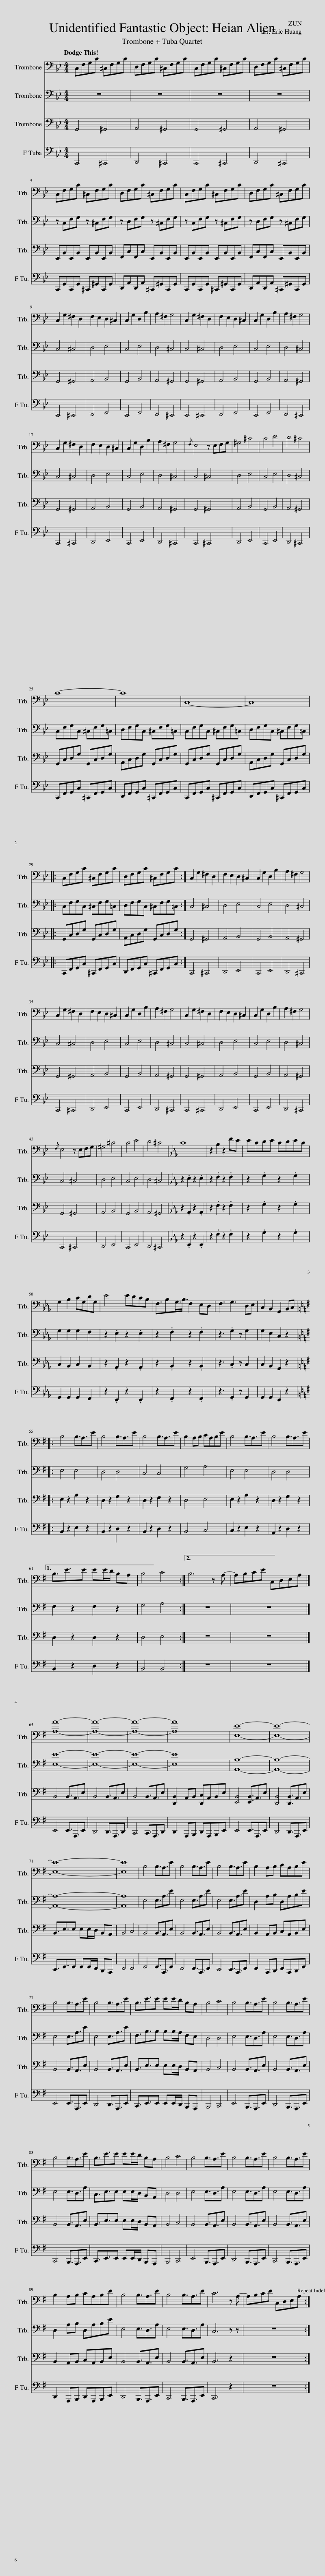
X:1
%%score 1 2 3 4
L:1/8
Q:1/4=120
M:4/4
I:linebreak $
K:Bb
V:1 bass
V:2 bass
V:3 bass
V:4 bass
V:1
 C,F,G,C ^C,F,G,C | D,F,G,C ^C,F,G,C | C,F,G,C ^C,F,G,C | D,F,G,C ^C,F,G,C |$ C,F,G,C ^C,F,G,C | %5
 D,F,G,C ^C,F,G,C | C,F,G,C ^C,F,G,C | D,F,G,C ^C,F,G,C |$ C,2 G,2 ^F,2 D,2 | F,2 E,2 D,2 ^C,2 | %10
 C,2 G,2 D,2 B,2 | A,2 ^F,2 G,4 | C,2 G,2 ^F,2 D,2 | F,2 E,2 D,2 ^C,2 | C,2 G,2 D,2 B,2 | %15
 A,2 ^F,2 G,4 |$ C,2 G,2 ^F,2 D,2 | F,2 E,2 D,2 ^C,2 | C,2 G,2 D,2 B,2 | A,2 ^F,2 G,4 | %20
{/F,} E,4 z E,F,G, | ^G,4 ^C4 | C4 E4 | D4 ^C4 |$ C8- | %25
 C8 | C,8- | C,8 |:$ C,F,G,C ^C,F,G,C | D,F,G,C ^C,F,G,C :| %30
 C,2 G,2 ^F,2 D,2 | F,2 E,2 D,2 ^C,2 | C,2 G,2 D,2 B,2 | A,2 ^F,2 G,4 |$ C,2 G,2 ^F,2 D,2 | %35
 F,2 E,2 D,2 ^C,2 | C,2 G,2 D,2 B,2 | A,2 ^F,2 G,4 | C,2 G,2 ^F,2 D,2 | F,2 E,2 D,2 ^C,2 | %40
 C,2 G,2 D,2 B,2 | A,2 ^F,2 G,4 |${/F,} E,4 z E,F,G, | ^G,4 ^C4 | C4 E4 | %45
 D4 ^C4 |[K:Eb] C8 | z2 B,2 z2 FE | ECDE CDEC |$ G,2 B,2 CG,DG, | %50
 E4 EDCB, | F,3/2B,G,3/4B,3/4 F,2 E,D, | F,3 G,3 D,E, | C,2 B,,2 G,,2 B,,C, |:$[K:G] B,4 B,3/2A,3/2E | %55
 B,4 B,3/2A,3/2E | B,4 B,3/2A,3/2E | B,2 A,B, CA,B,E | B,4 B,3/2A,3/2E | B,4 B,3/2A,3/2E |1$ %60
 B,3/2E3/2E EE/D/ B,A, || B,4 C4 :|2 B,6 z A,- || A,B,CE C,D,E,A,!D.C.! |]$ [A,A]8- | %65
 [A,A]8- | [A,A]8- | [A,A]8 | [E,E]8- | [E,E]8- |$ %70
 [E,E]8- | [E,E]8 | B,4 B,3/2A,3/2E | B,4 B,3/2A,3/2E | B,4 B,3/2A,3/2E | %75
 B,2 A,B, CA,B,E |$ B,4 B,3/2A,3/2E | B,4 B,3/2A,3/2E | B,3/2E3/2E EE/D/ B,A, | B,4 C4 | %80
 B,4 B,3/2A,3/2E | B,4 B,3/2A,3/2E |$ B,4 B,3/2A,3/2E | B,3/2E3/2E EE/D/ B,A, | B,4 C4 | %85
 B,4 B,3/2A,3/2E | B,4 B,3/2A,3/2E | B,4 B,3/2A,3/2E |$ B,2 A,B, CA,B,E | B,4 B,3/2A,3/2E | %90
 B,4 B,3/2A,3/2E | C6 z A,- | A,B,CE C,D,E,A, :| %93
V:2
 z8 | z8 | z8 | z8 |$ z C,F,G, z ^C,F,G, | %5
 z D,F,G, z ^C,F,G, | z C,F,G, z ^C,F,G, | z D,F,G, z ^C,F,G, |$ C,4 ^C,4 | D,4 E,4 | %10
 C,4 E,4 | D,4 ^C,4 | C,4 ^C,4 | D,4 E,4 | C,4 E,4 | %15
 D,4 ^C,4 |$ C,4 ^C,4 | D,4 E,4 | C,4 E,4 | D,4 ^C,4 | %20
 C,4 ^C,4 | D,4 E,4 | C,4 E,4 | D,4 ^C,4 |$ C,F,G,C, ^C,F,G,=C, | %25
 D,F,G,C, ^C,F,G,=C, | C,F,G,C, ^C,F,G,=C, | D,F,G,C, ^C,F,G,=C, |:$ C,F,G,C, ^C,F,G,=C, | D,F,G,C, ^C,F,G,=C, :| %30
 C,4 ^C,4 | D,4 E,4 | C,4 E,4 | D,4 ^C,4 |$ C,4 ^C,4 | %35
 D,4 E,4 | C,4 E,4 | D,4 ^C,4 | C,4 ^C,4 | D,4 E,4 | %40
 C,4 E,4 | D,4 ^C,4 |$ C,4 ^C,4 | D,4 E,4 | C,4 E,4 | %45
 D,4 ^C,4 |[K:Eb] z2 .E,2 z2 .E,2 | z2 .F,2 z2 .F,2 | z2 .G,2 z2 .G,2 |$ G,2 G,2 G,2 F,2 | %50
 z2 .E,2 z2 .E,2 | z2 .F,2 z2 .F,2 | z3 .G,2 z G,2 | G,2 E,2 C,2 z2 |:$[K:G] E,4 E,4 | %55
 D,4 D,4 | C,4 C,4 | G,4 A,4 | E,4 E,4 | D,4 D,4 |1$ %60
 F,2 z2 F,2 z2 || G,4 A,4 :|2 z8 || z8 |]$ [E,E]8- | %65
 [E,E]8- | [E,E]8- | [E,E]8 | [A,,A,]8- | [A,,A,]8- |$ %70
 [A,,A,]8- | [A,,A,]8 | E,4 E,3/2A,3/2E | E,4 E,3/2A,3/2E | E,4 E,3/2A,3/2E | %75
 D,2 A,B, D,A,B,E |$ E,4 E,3/2A,3/2E | E,4 E,3/2A,3/2E | F,3/2B,3/2B, B,B,/A,/ F,E, | D,4 D,4 | %80
 E,4 E,3/2D,3/2A, | E,4 E,3/2D,3/2A, |$ E,4 E,3/2D,3/2A, | C,3/2E,3/2E, E,E,/D,/ B,,A,, | D,4 D,4 | %85
 E,4 E,3/2D,3/2A, | E,4 E,3/2D,3/2A, | E,4 E,3/2D,3/2A, |$ D,2 A,B, D,A,B,E | E,4 E,3/2D,3/2A, | %90
 E,4 E,3/2D,3/2A, | C,6 z z | z8 :| %93
V:3
 G,,4 ^G,,4 | A,,4 ^G,,4 | G,,4 ^G,,4 | A,,4 ^G,,4 |$ E,,B,,E,,B,, E,,B,,E,,B,, | %5
 F,,C,F,,C, E,,B,,E,,B,, | E,,B,,E,,B,, E,,B,,E,,B,, | F,,C,F,,C, E,,B,,E,,B,, |$ G,,4 ^G,,4 | A,,4 B,,4 | %10
 G,,4 B,,4 | A,,4 ^G,,4 | G,,4 ^G,,4 | A,,4 B,,4 | G,,4 B,,4 | %15
 A,,4 ^G,,4 |$ G,,4 ^G,,4 | A,,4 B,,4 | G,,4 B,,4 | A,,4 ^G,,4 | %20
 G,,4 ^G,,4 | A,,4 B,,4 | G,,4 B,,4 | A,,4 ^G,,4 |$ G,,C,D,G, G,,C,D,G, | %25
 A,,C,D,G, G,,C,D,G, | G,,C,D,G, G,,C,D,G, | A,,C,D,G, G,,C,D,G, |:$ G,,C,D,G, G,,C,D,G, | A,,C,D,G, G,,C,D,G, :| %30
 G,,4 ^G,,4 | A,,4 B,,4 | G,,4 B,,4 | A,,4 ^G,,4 |$ G,,4 ^G,,4 | %35
 A,,4 B,,4 | G,,4 B,,4 | A,,4 ^G,,4 | G,,4 ^G,,4 | A,,4 B,,4 | %40
 G,,4 B,,4 | A,,4 ^G,,4 |$ G,,4 ^G,,4 | A,,4 B,,4 | G,,4 B,,4 | %45
 A,,4 ^G,,4 |[K:Eb] z2 .A,,2 z2 .A,,2 | z2 .F,2 z2 .F,2 | z2 .G,2 z2 .G,2 |$ C,2 B,,2 C,2 B,,2 | %50
 z2 .A,,2 z2 .A,,2 | z2 .B,,2 z2 .B,,2 | z3 .C,2 z C,2 | C,2 B,,2 G,,2 z2 |:$[K:G] E,2 z2 A,2 z2 | %55
 D,2 z2 G,2 z2 | D,2 z2 F,2 z2 | D,4 E,4 | E,2 z2 A,2 z2 | D,2 z2 G,2 z2 |1$ %60
 D,2 z2 D,2 z2 || D,4 E,4 :|2 z8 || z8 |]$ B,,4 B,,3/2A,,3/2E, | %65
 B,,4 B,,3/2A,,3/2E, | B,,4 B,,3/2A,,3/2E, | [D,,B,,]2 A,,B,, [D,,C,]A,,B,,E, | [E,,B,,]4 [E,,B,,]3/2A,,3/2E, | [D,,B,,]4 [D,,B,,]3/2A,,3/2E, |$ %70
 B,,3/2E,3/2E, E,E,/D,/ B,,A,, | B,,4 C,4 | B,,4 B,,3/2A,,3/2E, | B,,4 B,,3/2A,,3/2E, | B,,4 B,,3/2A,,3/2E, | %75
 B,,2 A,,B,, C,A,,B,,E, |$ B,,4 B,,3/2A,,3/2E, | B,,4 B,,3/2A,,3/2E, | B,,3/2E,3/2E, E,E,/D,/ B,,A,, | B,,4 C,4 | %80
 B,,4 B,,3/2A,,3/2E, | B,,4 B,,3/2A,,3/2E, |$ B,,4 B,,3/2A,,3/2E, | B,,3/2E,3/2E, E,E,/D,/ B,,A,, | B,,4 C,4 | %85
 B,,4 B,,3/2A,,3/2E, | B,,4 B,,3/2A,,3/2E, | B,,4 B,,3/2A,,3/2E, |$ B,,2 A,,B,, C,A,,B,,E, | B,,4 B,,3/2A,,3/2E, | %90
 B,,4 B,,3/2A,,3/2E, | B,,6 z2 | z8 :| %93
V:4
 C,,4 ^C,,4 | D,,4 ^C,,4 | C,,4 ^C,,4 | D,,4 ^C,,4 |$ C,,G,,C,,G,, ^C,,^G,,C,,G,, | %5
 D,,A,,D,,A,, ^C,,^G,,C,,G,, | C,,G,,C,,G,, ^C,,^G,,C,,G,, | D,,A,,D,,A,, ^C,,^G,,C,,G,, |$ C,,4 ^C,,4 | D,,4 E,,4 | %10
 C,,4 E,,4 | D,,4 ^C,,4 | C,,4 ^C,,4 | D,,4 E,,4 | C,,4 E,,4 | %15
 D,,4 ^C,,4 |$ C,,4 ^C,,4 | D,,4 E,,4 | C,,4 E,,4 | D,,4 ^C,,4 | %20
 C,,4 ^C,,4 | D,,4 E,,4 | C,,4 E,,4 | D,,4 ^C,,4 |$ C,,F,,G,,C, ^C,,F,,G,,C, | %25
 D,,F,,G,,C, ^C,,F,,G,,C, | C,,F,,G,,C, ^C,,F,,G,,C, | D,,F,,G,,C, ^C,,F,,G,,C, |:$ C,,F,,G,,C, ^C,,F,,G,,C, | D,,F,,G,,C, ^C,,F,,G,,C, :| %30
 C,,4 ^C,,4 | D,,4 E,,4 | C,,4 E,,4 | D,,4 ^C,,4 |$ C,,4 ^C,,4 | %35
 D,,4 E,,4 | C,,4 E,,4 | D,,4 ^C,,4 | C,,4 ^C,,4 | D,,4 E,,4 | %40
 C,,4 E,,4 | D,,4 ^C,,4 |$ C,,4 ^C,,4 | D,,4 E,,4 | C,,4 E,,4 | %45
 D,,4 ^C,,4 |[K:Eb] z2 .E,,2 z2 .E,,2 | z2 .F,2 z2 .F,2 | z2 .G,2 z2 .G,2 |$ G,,2 G,,2 G,,2 F,,2 | %50
 z2 .E,,2 z2 .E,,2 | z2 .F,,2 z2 .F,,2 | z3 .G,,2 z G,,2 | G,,2 G,,2 E,,2 z2 |:$[K:G] B,,2 z2 E,2 z2 | %55
 B,,2 z2 D,2 z2 | B,,2 z2 D,2 z2 | B,,4 C,4 | C,2 z2 E,2 z2 | A,,2 z2 D,2 z2 |1$ %60
 B,,2 z2 D,2 z2 || B,,4 B,,4 :|2 z8 || z8 |]$ E,,4 E,,3/2A,,,3/2E,, | %65
 D,,4 D,,3/2A,,,3/2D,, | C,,4 C,,3/2A,,,3/2D,, | D,,2 A,,,B,,, D,,A,,,B,,,E,, | E,,4 E,,3/2A,,,3/2E,, | D,,4 D,,3/2A,,,3/2E,, |$ %70
 C,,3/2E,,3/2E,, E,,E,,/D,,/ B,,,A,,, | D,,4 D,,4 | E,,4 E,,3/2A,,,3/2E,, | D,,4 D,,3/2A,,,3/2D,, | C,,4 C,,3/2A,,,3/2D,, | %75
 D,,2 A,,,B,,, D,,A,,,B,,,E,, |$ E,,4 E,,3/2A,,,3/2E,, | D,,4 D,,3/2A,,,3/2E,, | C,,3/2E,,3/2E,, E,,E,,/D,,/ B,,,A,,, | B,,,4 C,,4 | %80
 E,,4 B,,,3/2A,,,3/2E,, | D,,4 B,,,3/2A,,,3/2E,, |$ C,,4 B,,,3/2A,,,3/2E,, | C,,3/2E,,3/2E,, E,,E,,/D,,/ B,,,A,,, | B,,,4 C,,4 | %85
 E,,4 B,,,3/2A,,,3/2E,, | D,,4 B,,,3/2A,,,3/2E,, | C,,4 B,,,3/2A,,,3/2E,, |$ D,,2 A,,,B,,, D,,A,,,B,,,E,, | D,,4 B,,,3/2A,,,3/2E,, | %90
 C,,4 B,,,3/2A,,,3/2E,, | C,,6 z2 | z8 :| %93
